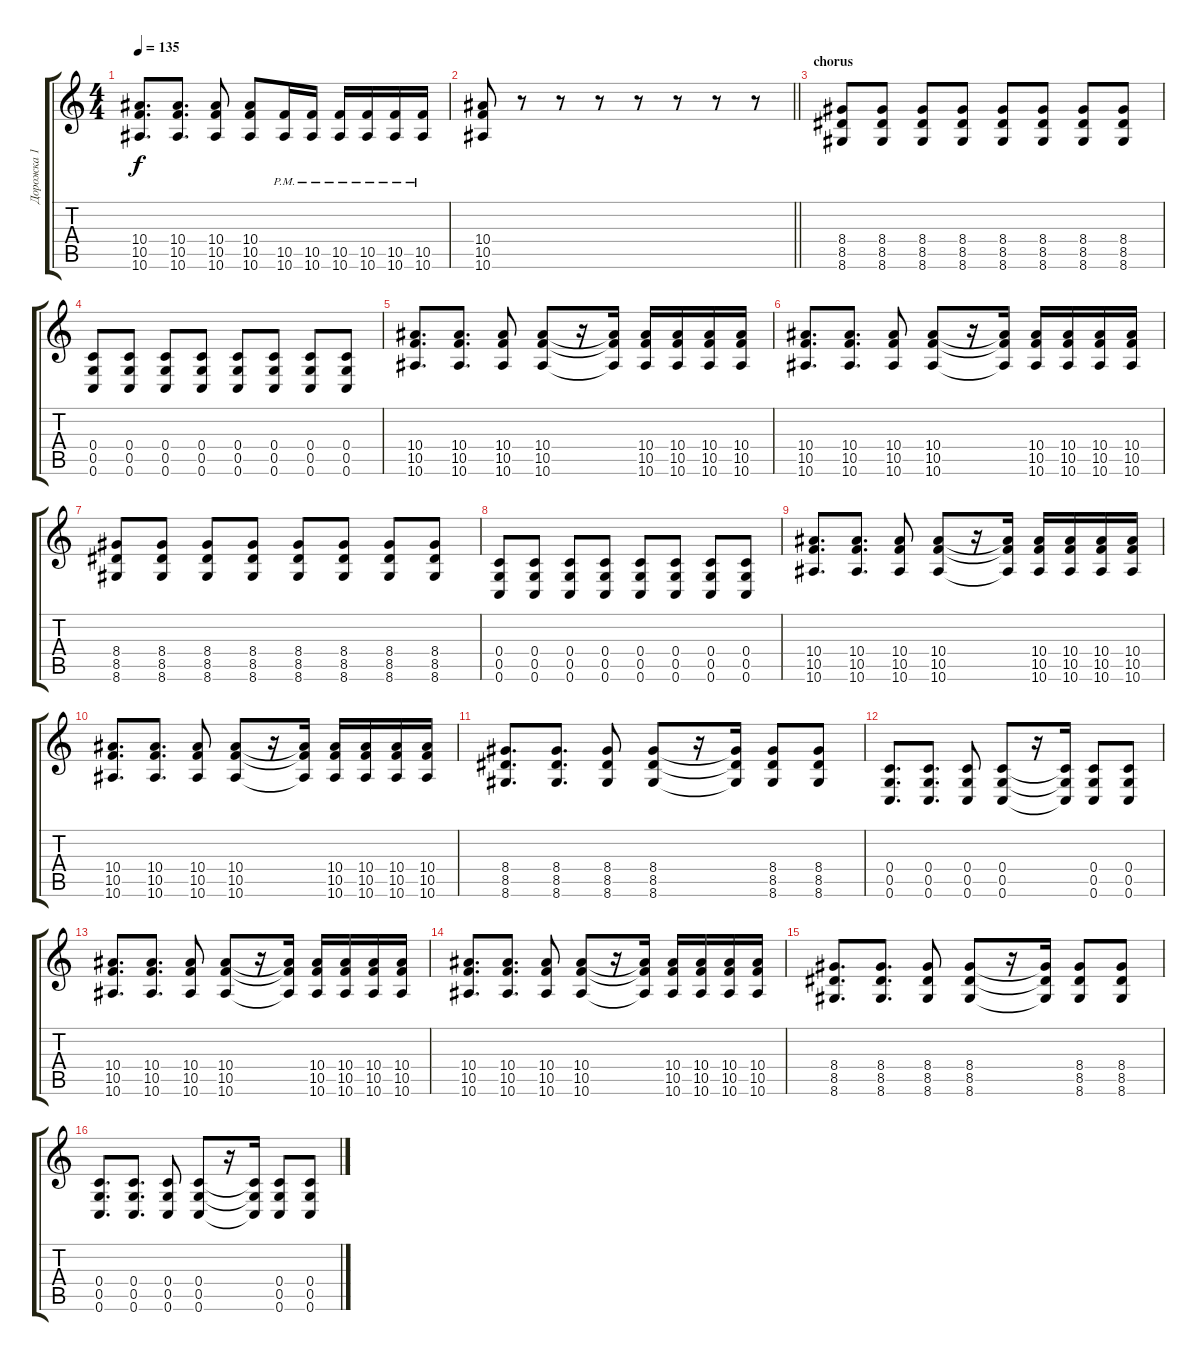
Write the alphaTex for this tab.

\track ("Дорожка 1" "Дорожка 1") {instrument distortionguitar}
\staff {score tabs}
\tuning (D4 A3 F3 C3 G2 C2) {hide}
\ts (4 4)
\tempo 135
\clef g2
\ks c
(10.4 10.5 10.6).8{d dy f} (10.4 10.5 10.6).8{d} (10.4 10.5 10.6).8 (10.4 10.5 10.6).8 (10.5{pm} 10.6{pm}).16 (10.5{pm} 10.6{pm}).16 (10.5{pm} 10.6{pm}).16 (10.5{pm} 10.6{pm}).16 (10.5{pm} 10.6{pm}).16 (10.5{pm} 10.6{pm}).16 |
\barLineRight lightlight
(10.4 10.5 10.6).8 r.8 r.8 r.8 r.8 r.8 r.8 r.8 |
\section ("" "chorus")
(8.4 8.5 8.6).8{volume 16} (8.4 8.5 8.6).8 (8.4 8.5 8.6).8 (8.4 8.5 8.6).8 (8.4 8.5 8.6).8 (8.4 8.5 8.6).8 (8.4 8.5 8.6).8 (8.4 8.5 8.6).8 |
(0.4 0.5 0.6).8 (0.4 0.5 0.6).8 (0.4 0.5 0.6).8 (0.4 0.5 0.6).8 (0.4 0.5 0.6).8 (0.4 0.5 0.6).8 (0.4 0.5 0.6).8 (0.4 0.5 0.6).8 |
(10.4 10.5 10.6).8{d} (10.4 10.5 10.6).8{d} (10.4 10.5 10.6).8 (10.4 10.5 10.6).8 r.16 (10.4{t} 10.5{t} 10.6{t}).16 (10.4 10.5 10.6).16 (10.4 10.5 10.6).16 (10.4 10.5 10.6).16 (10.4 10.5 10.6).16 |
(10.4 10.5 10.6).8{d} (10.4 10.5 10.6).8{d} (10.4 10.5 10.6).8 (10.4 10.5 10.6).8 r.16 (10.4{t} 10.5{t} 10.6{t}).16 (10.4 10.5 10.6).16 (10.4 10.5 10.6).16 (10.4 10.5 10.6).16 (10.4 10.5 10.6).16 |
(8.4 8.5 8.6).8 (8.4 8.5 8.6).8 (8.4 8.5 8.6).8 (8.4 8.5 8.6).8 (8.4 8.5 8.6).8 (8.4 8.5 8.6).8 (8.4 8.5 8.6).8 (8.4 8.5 8.6).8 |
(0.4 0.5 0.6).8 (0.4 0.5 0.6).8 (0.4 0.5 0.6).8 (0.4 0.5 0.6).8 (0.4 0.5 0.6).8 (0.4 0.5 0.6).8 (0.4 0.5 0.6).8 (0.4 0.5 0.6).8 |
(10.4 10.5 10.6).8{d} (10.4 10.5 10.6).8{d} (10.4 10.5 10.6).8 (10.4 10.5 10.6).8 r.16 (10.4{t} 10.5{t} 10.6{t}).16 (10.4 10.5 10.6).16 (10.4 10.5 10.6).16 (10.4 10.5 10.6).16 (10.4 10.5 10.6).16 |
(10.4 10.5 10.6).8{d} (10.4 10.5 10.6).8{d} (10.4 10.5 10.6).8 (10.4 10.5 10.6).8 r.16 (10.4{t} 10.5{t} 10.6{t}).16 (10.4 10.5 10.6).16 (10.4 10.5 10.6).16 (10.4 10.5 10.6).16 (10.4 10.5 10.6).16 |
(8.4 8.5 8.6).8{d} (8.4 8.5 8.6).8{d} (8.4 8.5 8.6).8 (8.4 8.5 8.6).8 r.16 (8.4{t} 8.5{t} 8.6{t}).16 (8.4 8.5 8.6).8 (8.4 8.5 8.6).8 |
(0.4 0.5 0.6).8{d} (0.4 0.5 0.6).8{d} (0.4 0.5 0.6).8 (0.4 0.5 0.6).8 r.16 (0.4{t} 0.5{t} 0.6{t}).16 (0.4 0.5 0.6).8 (0.4 0.5 0.6).8 |
(10.4 10.5 10.6).8{d} (10.4 10.5 10.6).8{d} (10.4 10.5 10.6).8 (10.4 10.5 10.6).8 r.16 (10.4{t} 10.5{t} 10.6{t}).16 (10.4 10.5 10.6).16 (10.4 10.5 10.6).16 (10.4 10.5 10.6).16 (10.4 10.5 10.6).16 |
(10.4 10.5 10.6).8{d} (10.4 10.5 10.6).8{d} (10.4 10.5 10.6).8 (10.4 10.5 10.6).8 r.16 (10.4{t} 10.5{t} 10.6{t}).16 (10.4 10.5 10.6).16 (10.4 10.5 10.6).16 (10.4 10.5 10.6).16 (10.4 10.5 10.6).16 |
(8.4 8.5 8.6).8{d} (8.4 8.5 8.6).8{d} (8.4 8.5 8.6).8 (8.4 8.5 8.6).8 r.16 (8.4{t} 8.5{t} 8.6{t}).16 (8.4 8.5 8.6).8 (8.4 8.5 8.6).8 |
(0.4 0.5 0.6).8{d} (0.4 0.5 0.6).8{d} (0.4 0.5 0.6).8 (0.4 0.5 0.6).8 r.16 (0.4{t} 0.5{t} 0.6{t}).16 (0.4 0.5 0.6).8 (0.4 0.5 0.6).8
